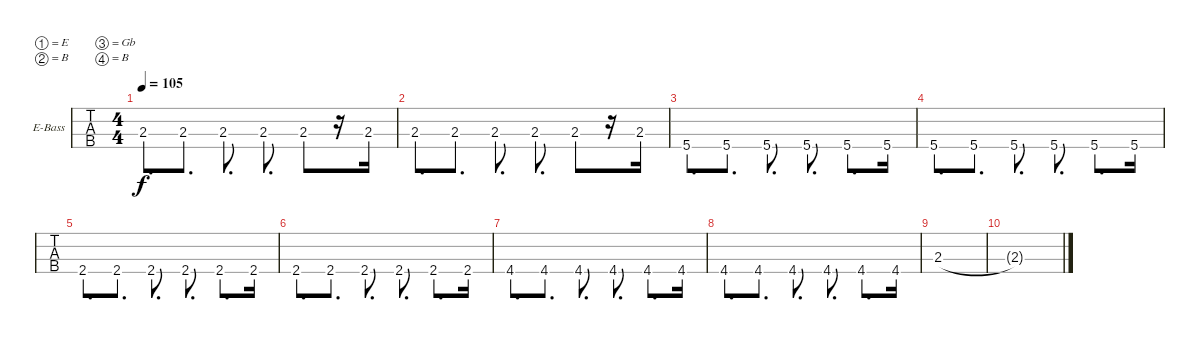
\bracketExtendMode groupsimilarinstruments
\firstSystemTrackNameOrientation horizontal
\otherSystemsTrackNameOrientation horizontal
\track ("E-Bass" "E-Bass") {solo instrument electricbasspick}
\staff {tabs}
\tuning (E2 B1 Gb1 B0)
\ts (4 4)
\tempo 105
\clef f4
\ks c
2.3.8{d dy f} 2.3.8{d} 2.3.8{d} 2.3.8{d} 2.3.8 r.16 2.3.16 |
2.3.8{d} 2.3.8{d} 2.3.8{d} 2.3.8{d} 2.3.8 r.16 2.3.16 |
5.4.8{d} 5.4.8{d} 5.4.8{d} 5.4.8{d} 5.4.8{d} 5.4.16 |
5.4.8{d} 5.4.8{d} 5.4.8{d} 5.4.8{d} 5.4.8{d} 5.4.16 |
2.4.8{d} 2.4.8{d} 2.4.8{d} 2.4.8{d} 2.4.8{d} 2.4.16 |
2.4.8{d} 2.4.8{d} 2.4.8{d} 2.4.8{d} 2.4.8{d} 2.4.16 |
4.4.8{d} 4.4.8{d} 4.4.8{d} 4.4.8{d} 4.4.8{d} 4.4.16 |
4.4.8{d} 4.4.8{d} 4.4.8{d} 4.4.8{d} 4.4.8{d} 4.4.16 |
2.3.1 |
2.3{t}.1
